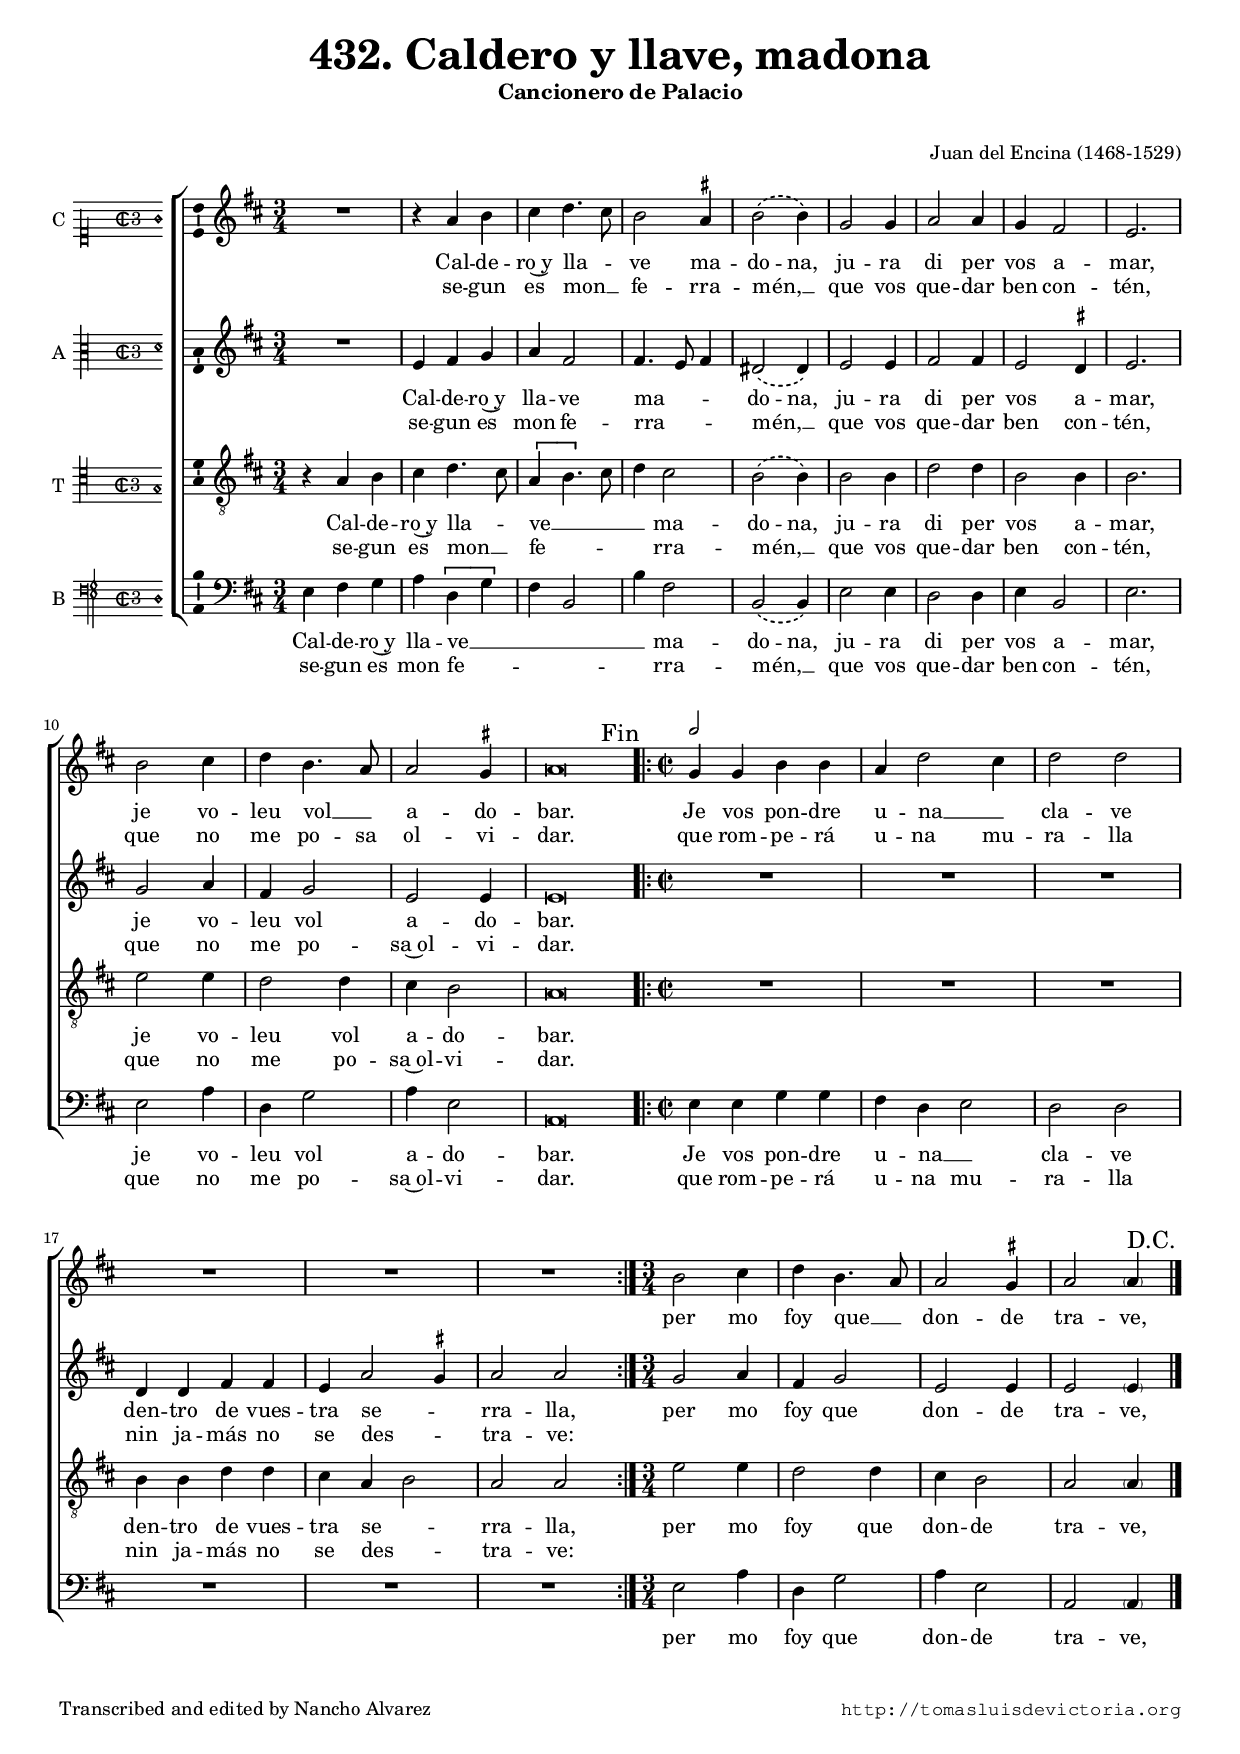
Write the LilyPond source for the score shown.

\version "2.18.0"

#(set-default-paper-size "a4")
#(set-global-staff-size 16.5)
#(ly:set-option 'point-and-click #f)
%mobile -s14.5 -i1.8

italicas=\override LyricText.font-shape = #'italic
rectas=\override LyricText.font-shape = #'upright
ss=\once \set suggestAccidentals = ##t
incipitwidth = 15
mtempo={\tempo 4 = 160}
mtempob={\tempo 4 = 160}

htitle="Caldero y llave, madona"
hcomposer="Encina"

\header {
	title=\markup{\fontsize #3 "432. Caldero y llave, madona"} % 60, pag. 294-295
	subtitle="Cancionero de Palacio"
	subsubtitle="  "
	composer="Juan del Encina (1468-1529)"
        pdfauthor=\composer
	%opus="(-)"
	poet=\markup{}
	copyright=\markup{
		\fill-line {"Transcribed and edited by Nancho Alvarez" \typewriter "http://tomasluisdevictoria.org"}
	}
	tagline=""
}

global={\key c \major \time 3/4 \skip 1*3/4*13
	%\override Score.TimeSignature.break-visibility = #'#(#f #t #t)
	\bar "||"
	\override Score.RehearsalMark.self-alignment-X=#right
	\mark \markup{"Fin"}
	\mtempob
	\bar ".|:"
	\time 2/2 \skip 1*6
	\bar ":|."
	\mtempo
	\time 3/4 \skip 1*3/4*4
	\bar "|."
	\mark \markup{"D.C."}
}


cantus=\relative c''{
	R1*3/4
	r4 g4 a
	b4 c4. b8
	a2 \ss gis4
	\phrasingSlurDashed
	a2\( a4\)
	f2 f4
	g2 g4
	% punto de division
	f4 e2
	d2.
	\break
	a'2 b4
	c4 a4. g8
	g2 \ss fis4
	g\breve*3/8
	\once \override TextScript.padding = #1.5
	s4*0^\markup{\fontsize #-2 \note-by-number #1 #0 #1 }
	f4 f a a
	g4 c2 b4
	c2 c
	\break
	R1*3
	a2 b4
	c4 a4. g8
	g2 \ss fis4
	g2 \parenthesize g4
}

altus=\relative c'{
	R1*3/4
	d4 e f
	g4 e2
	e4. d8 e4
	\phrasingSlurDashed
	cis2\( cis4\)
	d2 d4
	e2 e4
	d2 \ss cis4
	d2.
	f2 g4
	% punto divisionis
	e4 f2
	d2 d4
	d\breve*3/8
	R1*3
	c4 c e e
	d4 g2 \ss fis4
	g2 g
	f2 g4
	% punto
	e4 f2
	d2 d4
	d2 \parenthesize d4
}

tenor=\relative c'{
	r4 g a
	b4 c4. b8
	\[g4 a4.\] b8
	c4 b2
	\phrasingSlurDashed
	a2\( a4\)
	a2 a4
	c2 c4
	a2 a4
	a2.
	d2 d4
	c2 c4
	% punto
	b4 a2
	g\breve*3/8
	R1*3
	a4 a c c
	b4 g a2
	g2 g
	d'2 d4
	c2 c4
	b4 a2
	g2 \parenthesize g4
}

bassus=\relative c{
	d4 e f
	g4 \[c, f\]
	e4 a,2
	a'4 e2
	\phrasingSlurDashed
	a,2\( a4\)
	d2 d4
	c2 c4
	d4 a2
	d2.
	d2 g4
	c,4 f2
	g4 d2
	g,\breve*3/8
	d'4 d f f 
	e c d2
	c2 c
	R1*3
	d2 g4
	c,4 f2
	g4 d2
	g,2 \parenthesize g4
}

textocantus=\lyricmode{
Cal -- de -- ro~y lla -- _ ve ma -- do -- na,
ju -- ra di per vos a -- mar,
je vo -- leu vol __ _ a -- do -- bar.
Je vos pon -- dre u -- na __ _ cla -- ve
per mo foy que __ _ don -- de tra -- ve,
}
textocantusb=\lyricmode{
se -- gun es mon __ _ fe -- rra -- mén, __ _
que vos que -- dar ben con -- tén,
que no me po -- sa ol -- vi -- dar.
que rom -- pe -- rá u -- na mu -- ra -- lla
}

textoaltus=\lyricmode{
Cal -- de -- ro~y lla -- ve ma -- _ _ do -- na,
ju -- ra di per vos a -- mar,
je vo -- leu vol a -- do -- bar.
den -- tro de vues -- tra se -- _ rra -- lla,
per mo foy que don -- de tra -- ve,
}
textoaltusb=\lyricmode{
se -- gun es mon fe -- rra -- _ _ mén, __ _
que vos que -- dar ben con -- tén,
que no me po -- sa~ol -- vi -- dar.
nin ja -- más no se des -- _ tra -- ve:
}
textotenor=\lyricmode{
Cal -- de -- ro~y lla -- _ ve __ _ _ _ ma -- do -- na,
ju -- ra di per vos a -- mar,
je vo -- leu vol a -- do -- bar.
den -- tro de vues -- tra se -- _ rra -- lla,
per mo foy que don -- de tra -- ve,
}
textotenorb=\lyricmode{
se -- gun es mon __ _ fe -- _ _ _ rra -- mén, __ _
que vos que -- dar ben con -- tén,
que no me po -- sa~ol -- vi -- dar.
nin ja -- más no se des -- _ tra -- ve:
}
textobassus=\lyricmode{
Cal -- de -- ro~y lla -- ve __ _ _ _ _ ma -- do -- na,
ju -- ra di per vos a -- mar,
je vo -- leu vol a -- do -- bar.
Je vos pon -- dre u -- na __ _ cla -- ve
per mo foy que don -- de tra -- ve,
}
textobassusb=\lyricmode{
se -- gun es mon fe -- _ _ _ _ rra -- mén, __ _
que vos que -- dar ben con -- tén,
que no me po -- sa~ol -- vi -- dar.
que rom -- pe -- rá u -- na mu -- ra -- lla
}

incipitcantus=\markup{
	\score{
		{ 
		\set Staff.instrumentName="C "
		\override NoteHead.style = #'neomensural
		\override Staff.TimeSignature.style = #'neomensural
		\cadenzaOn 
		\clef "petrucci-c1"
		\key c \major
		\time 2/2
                \override TextScript.extra-offset=#'(-2 . -3.25)
                s1^"3"
                g'1
		} 

	\layout { line-width=\incipitwidth indent = 0 }
	}
}

incipitaltus=\markup{
	\score{
		{ 
		\set Staff.instrumentName="A " % Contr.
		\override NoteHead.style = #'neomensural 
		\override Staff.TimeSignature.style = #'neomensural
		\cadenzaOn 
		\clef "petrucci-c3"
		\key c \major
		\time 2/2
                \override TextScript.extra-offset=#'(-2 . -3.25)
                s1^"3"
                d'
		} 
	\layout { line-width=\incipitwidth indent = 0 }
	}
}


incipittenor=\markup{
	\score{
		{ 
		\set Staff.instrumentName="T "
		\override NoteHead.style = #'neomensural 
		\override Staff.TimeSignature.style = #'neomensural
		\cadenzaOn 
		\clef "petrucci-c4"
		\key c \major
		\time 2/2
                \override TextScript.extra-offset=#'(-2 . -3.25)
                s1^"3"
                g1
		} 
	\layout { line-width=\incipitwidth indent=0 }
	}
}

incipitbassus=\markup{
	\score{
		{ 
		\set Staff.instrumentName="B "
		\override NoteHead.style = #'neomensural
		\override Staff.TimeSignature.style = #'neomensural
		\cadenzaOn 
		\clef "petrucci-f4"
		\key c \major
		\time 2/2
                \override TextScript.extra-offset=#'(-2 . -3.25)
                s1^"3"
                d1
		} 
	\layout { line-width=\incipitwidth indent = 0 }
	}
}

%\layout {
%       \context {\Voice
%               \remove Ligature_bracket_engraver
%               \consists Mensural_ligature_engraver
%       }
%       line-width=\incipitwidth
%       indent = 0
%}

\score {\transpose c' d'{
\new ChoirStaff<<

	\new Staff <<\global
	\new Voice="v1" {
		\set Staff.instrumentName=\incipitcantus
		\clef "treble"
		\cantus }
	\new Lyrics \lyricsto "v1" {\textocantus }
	\new Lyrics \lyricsto "v1" {\textocantusb }
	>>

	\new Staff <<\global
	\new Voice="v2" {
		\set Staff.instrumentName=\incipitaltus
		\clef "treble"
		\altus }
	\new Lyrics \lyricsto "v2" {\textoaltus }
	\new Lyrics \lyricsto "v2" {\textoaltusb }
	>>
	
	\new Staff <<\global
	\new Voice="v3" {
		\set Staff.instrumentName=\incipittenor
		\clef "G_8"
		\tenor }
	\new Lyrics \lyricsto "v3" {\textotenor }
	\new Lyrics \lyricsto "v3" {\textotenorb }
	>>

	\new Staff <<\global
	\new Voice="v4" {
		\set Staff.instrumentName=\incipitbassus
		\clef "bass"
		\bassus }
	\new Lyrics \lyricsto "v4" {\textobassus }
	\new Lyrics \lyricsto "v4" {\textobassusb }
	>>
	
>>

	} % transpose

\layout{ 
	\context {\Lyrics 
		\override VerticalAxisGroup.staff-affinity = #UP
		\override VerticalAxisGroup.nonstaff-relatedstaff-spacing =
			#'((basic-distance . 0) (minimum-distance . 0) (padding . 1))
		\override LyricText.font-size = #1.2
		\override LyricHyphen.minimum-distance = #0.5
	}
	\context {\Score 
		tempoHideNote = ##t
		\override BarNumber.padding = #2 
	}
	\context {\Voice 
		%melismaBusyProperties = #'()
		%autoBeaming = ##f
	}
	\context {\Staff 
                %\RemoveEmptyStaves
                %\override VerticalAxisGroup.remove-first = ##t
		\override VerticalAxisGroup.staff-staff-spacing =
			#'((basic-distance . 11) (minimum-distance . 0) (padding . 1))
		\consists Ambitus_engraver 
		\override LigatureBracket.padding = #1
	}
}

%\midi { \mtempo }

}

\pageBreak

% lyrics taken from
% http://www.cancioneros.si/mediawiki/index.php?title=Caldero_y_llave,_madona

\markup{\null \vspace #5 } %notablet
\markup{
  \fontsize #2 %notablet
  %tablet \fontsize #-2
  \fill-line{\column{
"Caldero y llave, madona,"
"jura di, per vos amar"
"je voleu vol adobar."
"  " %notablet
"  " %notablet
}}}
\markup{
  \fontsize #2 %notablet
  %tablet \fontsize #-2
        \fill-line{ "  "
 \column{
\line{\hspace #-2.5 "1. Je vos pondre una clave"}
"dentro de vuestra serralla,"
"que romperá una muralla"
"nin jamas no se destrave:"
"Per mo foy, que donde trave"
"Segun es mon ferramen,"
"que vos quedar ben conten"
"que no me posa olvidar."
\vspace #2 %notablet
%tablet \vspace #1
\line{\hspace #-2.5 "2. Je a tapar los agujer"}
"de toda la casa vostra"
"con la ferramienta nostra"
"sin que me donar diner."
"No trovareis calderer"
"que vos sirva como a mi,"
"que juro a la cor de di"
"ge faroy lo que mardar."
\vspace #2 %notablet
%tablet \vspace #1
\line{\hspace #-2.5 "3. Juro a la san de di,"}
"si la mai pena conortas,"
"de serrar las vuestras portas"
"sin que des maravedi."
"per ma foy que ge me obli"
"de vos facer tal bisoña,"
"qu'en lo pais de Borgoña"
"n'os trobeis otro mi par."
 }
 "  "
\column{
\line{\hspace #-3.5 "4. Y pondras en la clavera"}
"un gros y gentil ponson,"
"qu'en lo pais d'Aviñon"
"non la aya tal fuslera"
"y para la delantera"
"porque bai ben solsada,"
"que aunque de gran martillada"
"que non se pose doblar."
\vspace #2 %notablet
%tablet \vspace #1 
\line{\hspace #-3.5 "5. Je faras con mis martillos,"}
"señora, si ben scoltas,"
"clave que de quatre voltas"
"bien cierre vuestros pestillos,"
"je l'abri sin sentillos"
"y que de la volta entera,"
"y en la vuestra espetera"
"je vos pondrá una cuchar."
\vspace #2 %notablet
%tablet \vspace #1
\line{\hspace #-3.5 "6. Moe clavar vostro molin"}
"y untar bien el batan,"
"sin que des pedas de pan"
"nin torresne de tosin;"
"y mon criate joanin"
"portarvos cosas tan bellas"
"que entre todas las doncellas"
"vos seres mas de mirar."
}
"  "
}}

\paper{
	evenHeaderMarkup=\markup  \fill-line { \fromproperty #'page:page-number-string \htitle \hcomposer }
	oddHeaderMarkup= \markup  \fill-line { \on-the-fly #not-first-page \hcomposer \on-the-fly #not-first-page \htitle \on-the-fly #not-first-page \fromproperty #'page:page-number-string }
	%system-count=20
	%page-count = 1
	systems-per-page = 3
	ragged-last-bottom = ##f
	indent=2.1\cm
	system-system-spacing =
	#'((basic-distance . 20) (minimum-distance . 0) (padding . 5))
	top-system-spacing = % header
	#'((basic-distance . 8) (minimum-distance . 0) (padding . 0))
	last-bottom-spacing = % footer
	#'((basic-distance . 15) (minimum-distance . 0) (padding . 0))
	markup-system-spacing.padding = #1.5
}
